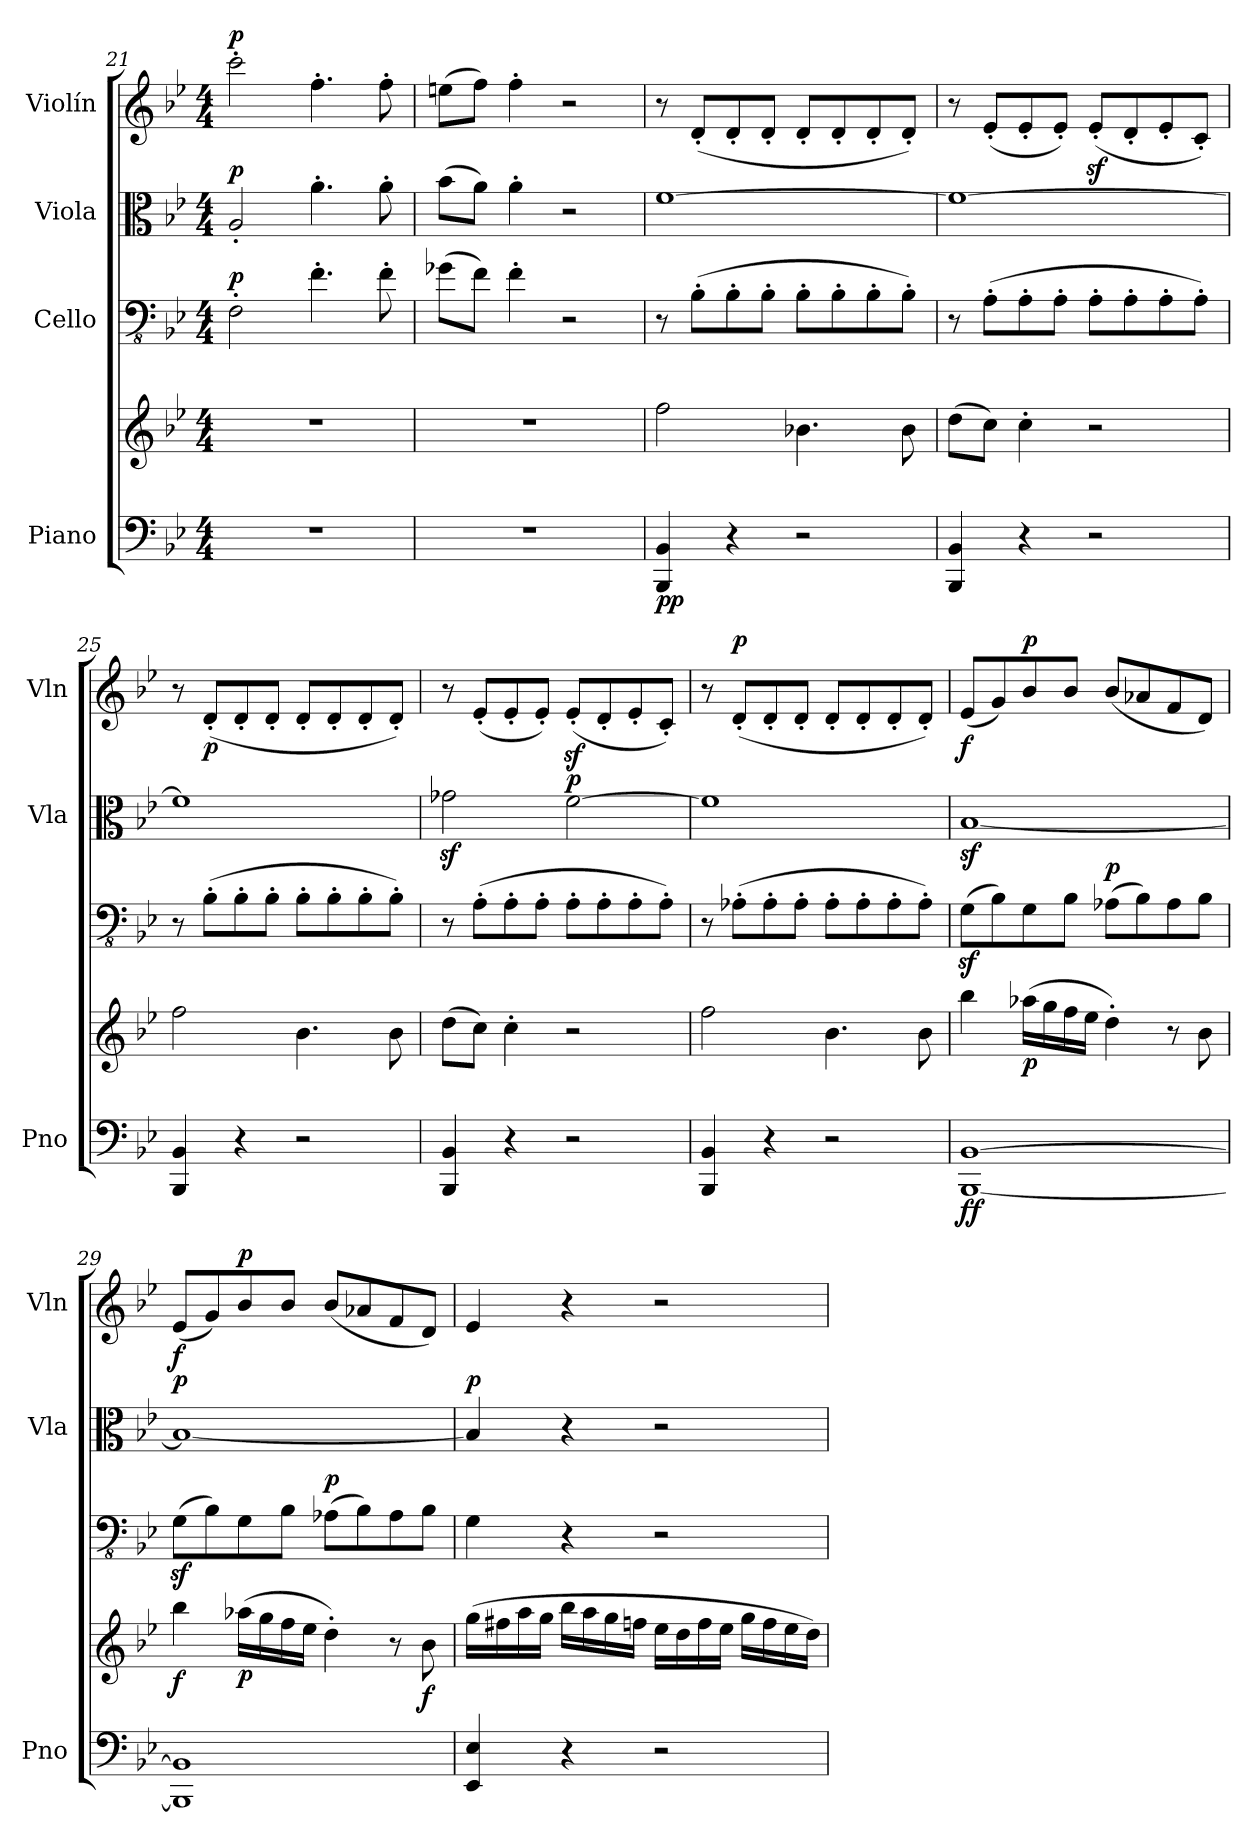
**kern	**kern	**dynam	**kern	**dynam	**kern	**dynam	**kern	**dynam
*part4	*part4	*part4	*part3	*part3	*part2	*part2	*part1	*part1
*staff5	*staff4	*staff4/5	*staff3	*staff3	*staff2	*staff2	*staff1	*staff1
*I"Piano	*	*	*I"Cello	*	*I"Viola	*	*I"Violín	*
*I'Pno	*	*	*	*	*I'Vla	*	*I'Vln	*
*clefF4	*clefG2	*	*clefFv4	*	*clefC3	*	*clefG2	*
*k[b-e-]	*k[b-e-]	*	*k[b-e-]	*	*k[b-e-]	*	*k[b-e-]	*
*M4/4	*M4/4	*	*M4/4	*	*M4/4	*	*M4/4	*
=21	=21	=21	=21	=21	=21	=21	=21	=21
!	!	!	!	!LO:DY:a	!	!LO:DY:a	!	!LO:DY:a
1r	1r	.	2FF'\	p	2A'/	p	2ccc'\	p
.	.	.	4.F'\	.	4.a'\	.	4.ff'\	.
.	.	.	8F'\	.	8a'\	.	8ff'\	.
=22	=22	=22	=22	=22	=22	=22	=22	=22
1r	1r	.	(>8G-X\L	.	(>8b-\L	.	(>8een\L	.
.	.	.	8F\J)	.	8a\J)	.	8ff\J)	.
.	.	.	4F'\	.	4a'\	.	4ff'\	.
.	.	.	2r	.	2r	.	2r	.
=23	=23	=23	=23	=23	=23	=23	=23	=23
!	!	!LO:DY:b=2	!	!	!	!	!	!
!	!	!LO:DY:n=1:b	!	!	!	!	!	!
4BBB-/ 4BB-/	2ff\	p p	8r	.	[1f	.	8r	.
.	.	.	(>8BB-'\L	.	.	.	(<8d'/L	.
4r	.	.	8BB-'\	.	.	.	8d'/	.
.	.	.	8BB-'\J	.	.	.	8d'/J	.
2r	4.b-X\	.	8BB-'\L	.	.	.	8d'/L	.
.	.	.	8BB-'\	.	.	.	8d'/	.
.	.	.	8BB-'\	.	.	.	8d'/	.
.	8b-\	.	8BB-'\J)	.	.	.	8d'/J)	.
=24	=24	=24	=24	=24	=24	=24	=24	=24
4BBB-/ 4BB-/	(>8dd\L	.	8r	.	1f_	.	8r	.
.	8cc\J)	.	(>8AA'\L	.	.	.	(<8e-'/L	.
4r	4cc'\	.	8AA'\	.	.	.	8e-'/	.
.	.	.	8AA'\J	.	.	.	8e-'/J)	.
2r	2r	.	8AA'\L	.	.	.	(<8e-z>'/L	.
.	.	.	8AA'\	.	.	.	8d'/	.
.	.	.	8AA'\	.	.	.	8e-'/	.
.	.	.	8AA'\J)	.	.	.	8c'/J)	.
!!LO:PB:g=z
=25	=25	=25	=25	=25	=25	=25	=25	=25
4BBB-/ 4BB-/	2ff\	.	8r	.	1f]	.	8r	.
!	!	!	!	!	!	!	!	!LO:DY:b
.	.	.	(>8BB-'\L	.	.	.	(<8d'/L	p
4r	.	.	8BB-'\	.	.	.	8d'/	.
.	.	.	8BB-'\J	.	.	.	8d'/J	.
2r	4.b-\	.	8BB-'\L	.	.	.	8d'/L	.
.	.	.	8BB-'\	.	.	.	8d'/	.
.	.	.	8BB-'\	.	.	.	8d'/	.
.	8b-\	.	8BB-'\J)	.	.	.	8d'/J)	.
=26	=26	=26	=26	=26	=26	=26	=26	=26
4BBB-/ 4BB-/	(>8dd\L	.	8r	.	2g-Xz>\	.	8r	.
.	8cc\J)	.	(>8AA'\L	.	.	.	(<8e-'/L	.
4r	4cc'\	.	8AA'\	.	.	.	8e-'/	.
.	.	.	8AA'\J	.	.	.	8e-'/J)	.
!	!	!	!	!	!	!LO:DY:a	!	!
2r	2r	.	8AA'\L	.	[2f\	p	(<8e-z<'/L	.
.	.	.	8AA'\	.	.	.	8d'/	.
.	.	.	8AA'\	.	.	.	8e-'/	.
.	.	.	8AA'\J)	.	.	.	8c'/J)	.
=27	=27	=27	=27	=27	=27	=27	=27	=27
4BBB-/ 4BB-/	2ff\	.	8r	.	1f]	.	8r	.
!	!	!	!	!	!	!	!	!LO:DY:a
.	.	.	(>8AA-X'\L	.	.	.	(<8d'/L	p
4r	.	.	8AA-'\	.	.	.	8d'/	.
.	.	.	8AA-'\J	.	.	.	8d'/J	.
2r	4.b-\	.	8AA-'\L	.	.	.	8d'/L	.
.	.	.	8AA-'\	.	.	.	8d'/	.
.	.	.	8AA-'\	.	.	.	8d'/	.
.	8b-\	.	8AA-'\J)	.	.	.	8d'/J)	.
=28	=28	=28	=28	=28	=28	=28	=28	=28
!	!	!LO:DY:b=2	!	!	!	!	!	!
!	!	!LO:DY:n=1:b	!	!	!	!	!	!LO:DY:b
[1BBB- [1BB-	4bb-\	f f	(>8GGz>\L	.	[1B-z>	.	(<8e-/L	f
.	.	.	8BB-\)	.	.	.	8g/)	.
!	!	!LO:DY:n=2:b	!	!	!	!	!	!LO:DY:a
.	(>16aa-X\LL	p	8GG\	.	.	.	8b-/	p
.	16gg\	.	.	.	.	.	.	.
.	16ff\	.	8BB-\J	.	.	.	8b-/J	.
.	16ee-\JJ	.	.	.	.	.	.	.
!	!	!	!	!LO:DY:a	!	!	!	!
.	4dd'\)	.	(>8AA-X\L	p	.	.	(<8b-/L	.
.	.	.	8BB-\)	.	.	.	8a-X/	.
.	8r	.	8AA-\	.	.	.	8f/	.
.	8b-\	.	8BB-\J	.	.	.	8d/J)	.
=29	=29	=29	=29	=29	=29	=29	=29	=29
!	!	!LO:DY:b	!	!	!	!LO:DY:a	!	!LO:DY:b
1BBB-] 1BB-]	4bb-\	f	(>8GGz>\L	.	1B-_	p	(<8e-/L	f
.	.	.	8BB-\)	.	.	.	8g/)	.
!	!	!LO:DY:b	!	!	!	!	!	!LO:DY:a
.	(>16aa-X\LL	p	8GG\	.	.	.	8b-/	p
.	16gg\	.	.	.	.	.	.	.
.	16ff\	.	8BB-\J	.	.	.	8b-/J	.
.	16ee-\JJ	.	.	.	.	.	.	.
!	!	!	!	!LO:DY:a	!	!	!	!
.	4dd'\)	.	(>8AA-X\L	p	.	.	(<8b-/L	.
.	.	.	8BB-\)	.	.	.	8a-X/	.
.	8r	.	8AA-\	.	.	.	8f/	.
!	!	!LO:DY:b	!	!	!	!	!	!
.	8b-\	f	8BB-\J	.	.	.	8d/J)	.
=30	=30	=30	=30	=30	=30	=30	=30	=30
!	!	!	!	!	!	!LO:DY:a	!	!
4EE-/ 4E-/	(>16gg\LL	.	4GG\	.	4B-/]	p	4e-/	.
.	16ff#X\	.	.	.	.	.	.	.
.	16aa\	.	.	.	.	.	.	.
.	16gg\JJ	.	.	.	.	.	.	.
4r	16bb-\LL	.	4r	.	4r	.	4r	.
.	16aa\	.	.	.	.	.	.	.
.	16gg\	.	.	.	.	.	.	.
.	16ffn\JJ	.	.	.	.	.	.	.
2r	16ee-\LL	.	2r	.	2r	.	2r	.
.	16dd\	.	.	.	.	.	.	.
.	16ff\	.	.	.	.	.	.	.
.	16ee-\JJ	.	.	.	.	.	.	.
.	16gg\LL	.	.	.	.	.	.	.
.	16ff\	.	.	.	.	.	.	.
.	16ee-\	.	.	.	.	.	.	.
.	16dd\JJ)	.	.	.	.	.	.	.
=	=	=	=	=	=	=	=	=
*-	*-	*-	*-	*-	*-	*-	*-	*-
